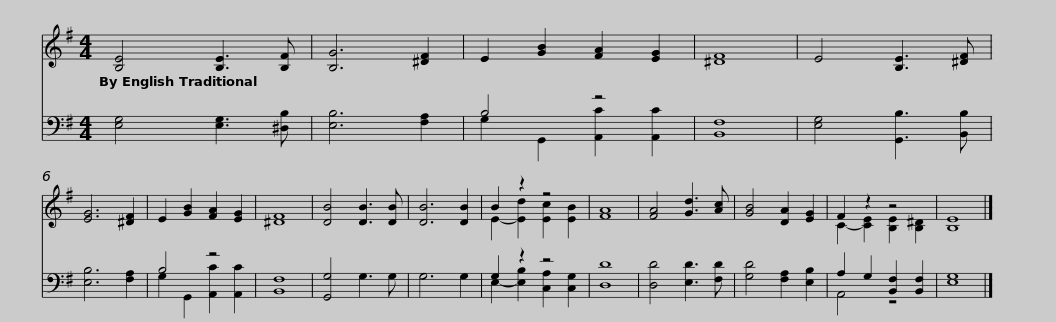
X:1
%%score ( 1 2 ) ( 3 4 )
L:1/8
M:4/4
I:linebreak $
K:G
V:1 treble
V:2 treble
V:3 bass
V:4 bass
V:1
 [B,E]4 [B,E]3 [B,F] | [B,G]6 [^DF]2 | E2 [GB]2 [FA]2 [EG]2 | [^DF]8 | E4 [B,E]3 [^DF] | %5
 [EG]6 [^DF]2 | E2 [GB]2 [FA]2 [EG]2 | [^DF]8 |$ [DB]4 [DB]3 [DB] | [DB]6 [DB]2 | %10
 B2 z2 z4 | [FA]8 | [FA]4 [Gd]3 [Ac] | [GB]4 [DA]2 [EG]2 | F2 z2 z4 | %15
 [B,E]8 |] %16
V:2
 x8 | x8 | x8 | x8 | x8 | %5
 x8 | x8 | x8 |$ x8 | x8 | %10
 E2- [Ed]2 [Ec]2 [EB]2 | x8 | x8 | x8 | C2- [CE]2 [B,E]2 [B,^D]2 | %15
 x8 |] %16
V:3
 [E,G,]4 [E,G,]3 [^D,B,] | [E,B,]6 [F,A,]2 | B,4 z4 | [B,,F,]8 | [E,G,]4 [G,,B,]3 [B,,B,] | %5
 [E,B,]6 [F,A,]2 | B,4 z4 | [B,,F,]8 |$ [G,,G,]4 G,3 G, | G,6 G,2 | %10
 G,2 z2 z4 | [D,D]8 | [D,D]4 [E,D]3 [F,D] | [G,D]4 [F,A,]2 [E,B,]2 | A,2 G,2 [B,,F,]2 [B,,F,]2 | %15
 [E,G,]8 |] %16
V:4
 x8 | x8 | G,2 G,,2 [A,,C]2 [A,,C]2 | x8 | x8 | %5
 x8 | G,2 G,,2 [A,,C]2 [A,,C]2 | x8 |$ x8 | x8 | %10
 E,2- [E,B,]2 [C,A,]2 [C,G,]2 | x8 | x8 | x8 | A,,4 z4 | %15
 x8 |] %16
